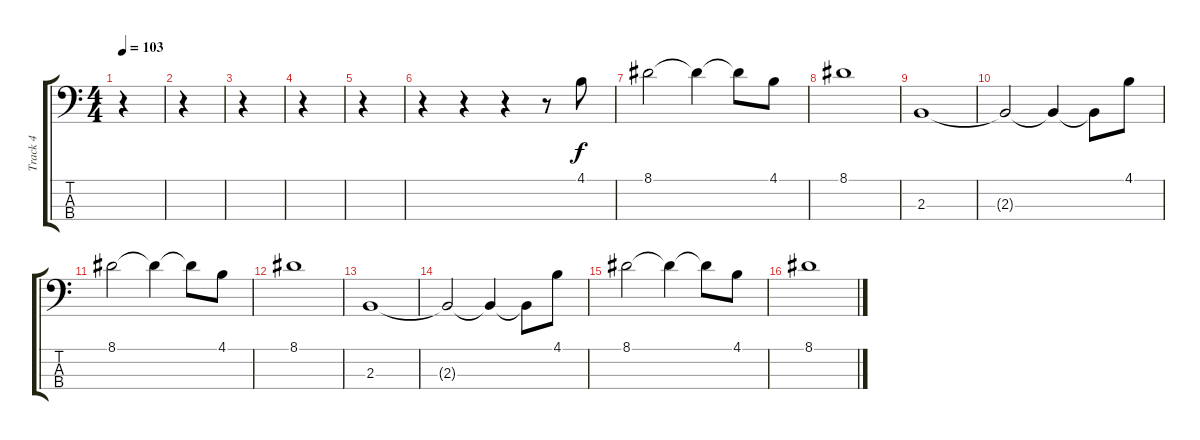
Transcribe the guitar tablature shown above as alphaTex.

\track ("Track 4" "Track 4") {instrument acousticguitarnylon}
\staff {score tabs}
\tuning (G2 D2 A1 E1) {hide}
\ts (4 4)
\tempo 103
\clef f4
\ks c
r.4{dy f instrument acousticguitarnylon} |
r.4 |
r.4 |
r.4 |
r.4 |
r.4 r.4 r.4 r.8 4.1.8 |
8.1.2 8.1{t}.4 8.1{t}.8 4.1.8 |
8.1.1 |
2.3.1 |
2.3{t}.2 2.3{t}.4 2.3{t}.8 4.1.8 |
8.1.2 8.1{t}.4 8.1{t}.8 4.1.8 |
8.1.1 |
2.3.1 |
2.3{t}.2 2.3{t}.4 2.3{t}.8 4.1.8 |
8.1.2 8.1{t}.4 8.1{t}.8 4.1.8 |
8.1.1
